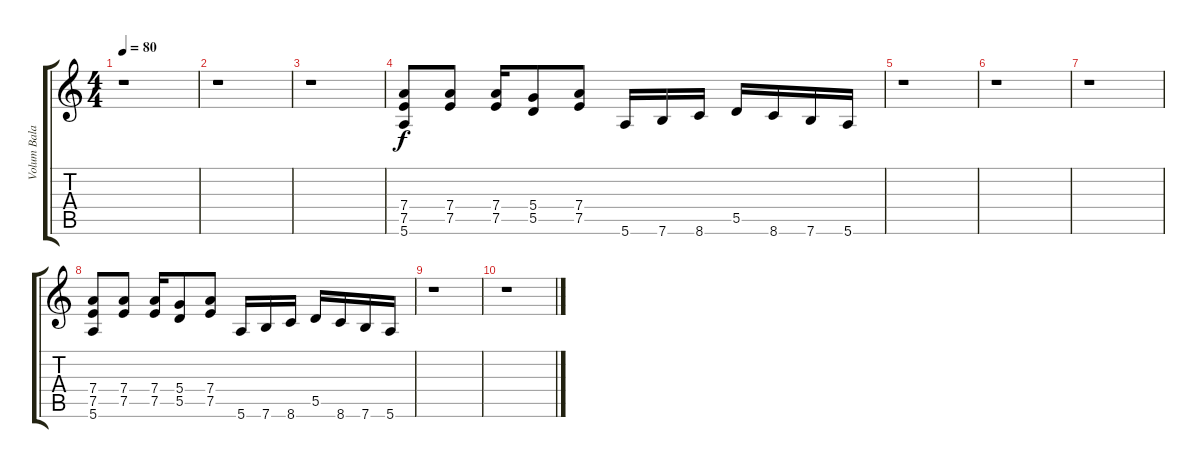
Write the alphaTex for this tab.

\track ("Volum Balance" "Volum Bala") {instrument overdrivenguitar}
\staff {score tabs}
\tuning (E4 B3 G3 D3 A2 E2) {hide}
\ts (4 4)
\tempo 80
\clef g2
\ks c
r.1{dy f} |
r.1 |
r.1 |
(7.4 7.5 5.6).8 (7.4 7.5).8 (7.4 7.5).16 (5.4 5.5).8 (7.4 7.5).8 5.6.16 7.6.16 8.6.16 5.5.16 8.6.16 7.6.16 5.6.16 |
r.1{volume 9} |
r.1{volume 7} |
r.1 |
(7.4 7.5 5.6).8 (7.4 7.5).8 (7.4 7.5).16 (5.4 5.5).8 (7.4 7.5).8 5.6.16 7.6.16 8.6.16 5.5.16 8.6.16 7.6.16 5.6.16 |
r.1 |
r.1
